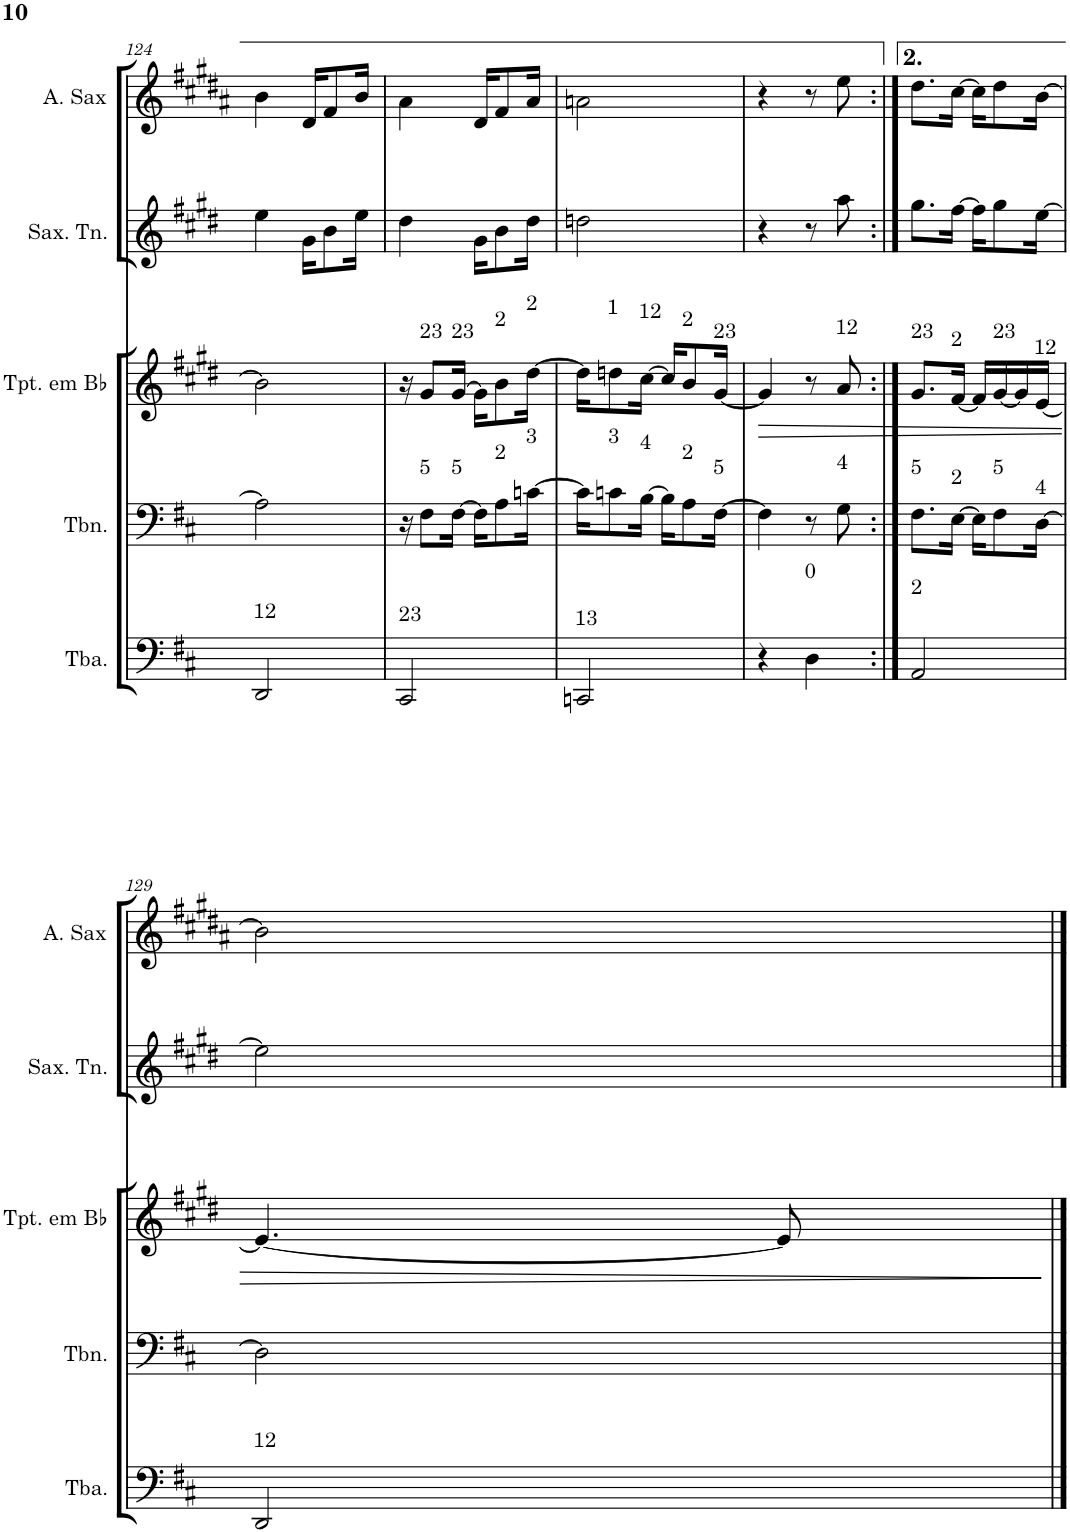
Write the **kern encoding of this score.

**kern	**kern	**kern	**kern	**kern
*part5	*part4	*part3	*part2	*part1
*staff5	*staff4	*staff3	*staff2	*staff1
*I"Tuba	*I"Trombone	*I"Trompete em Bb	*I"Saxofone Tenor	*I"Saxofone Alto
*I'Tba.	*I'Tbn.	*I'Tpt. em Bb	*I'Sax. Tn.	*
!!LO:PB:g=z
*clefF4	*clefF4	*clefG2	*clefG2	*clefG2
*	*	*Trd1c2	*Trd8c14	*Trd5c9
*k[f#c#]	*k[f#c#]	*k[f#c#g#d#]	*k[f#c#g#d#]	*k[f#c#g#d#a#]
*M2/4	*M2/4	*M2/4	*M2/4	*M2/4
=124	=124	=124	=124	=124
!LO:TX:a:t=12	!	!	!	!
2DD/	2A\]	2b\]	4ee\	4b\
.	.	.	16g#\KL	16d#/KL
.	.	.	8b\	8f#/
.	.	.	16ee\Jk	16b/Jk
=125	=125	=125	=125	=125
!LO:TX:a:t=23	!	!	!	!
2CC#/	16r	16r	4dd#\	4a#\
!	!	!LO:TX:a:t=23	!	!
!	!LO:TX:a:t=5	!	!	!
.	8F#\L	8g#/L	.	.
!	!	!LO:TX:a:t=23	!	!
!	!LO:TX:a:t=5	!	!	!
.	[>16F#\Jk	[>16g#/Jk	.	.
.	16F#\KL]	16g#\KL]	16g#\KL	16d#/KL
!	!	!LO:TX:a:t=2	!	!
!	!LO:TX:a:t=2	!	!	!
.	8A\	8b\	8b\	8f#/
!	!	!LO:TX:a:t=2	!	!
!	!LO:TX:a:t=3	!	!	!
.	[>16cn\Jk	[16dd#\Jk	16dd#\Jk	16a#/Jk
=126	=126	=126	=126	=126
!LO:TX:a:t=13	!	!	!	!
2CCn/	16c\KL]	16dd#\KL]	2ddn\	2an\
!	!	!LO:TX:a:t=1	!	!
!	!LO:TX:a:t=3	!	!	!
.	8cn\	8ddn\	.	.
!	!	!LO:TX:a:t=12	!	!
!	!LO:TX:a:t=4	!	!	!
.	[>16B\Jk	[>16cc#\Jk	.	.
.	16B\KL]	16cc#/KL]	.	.
!	!	!LO:TX:a:t=2	!	!
!	!LO:TX:a:t=2	!	!	!
.	8A\	8b/	.	.
!	!	!LO:TX:a:t=23	!	!
!	!LO:TX:a:t=5	!	!	!
.	[>16F#\Jk	[<16g#/Jk	.	.
=127	=127	=127	=127	=127
4r	4F#\]	4g#/]	4r	4r
!LO:TX:a:t=0	!	!	!	!
4D\	8r	8r	8r	8r
!	!	!LO:TX:a:t=12	!	!
!	!LO:TX:a:t=4	!	!	!
.	8G\	8a/	8aa\	8ee\
=128:|!	=128:|!	=128:|!	=128:|!	=128:|!
!	!	!LO:TX:a:t=23	!	!
!	!LO:TX:a:t=5	!	!	!
!LO:TX:a:t=2	!	!	!	!
2AA/	8.F#\L	8.g#/L	8.gg#\L	8.dd#\L
!	!	!LO:TX:a:t=2	!	!
!	!LO:TX:a:t=2	!	!	!
.	[>16E\Jk	[<16f#/Jk	[>16ff#\Jk	[>16cc#\Jk
.	16E\KL]	16f#/LL]	16ff#\KL]	16cc#\KL]
!	!	!LO:TX:a:t=23	!	!
!	!LO:TX:a:t=5	!	!	!
.	8F#\	[16g#/	8gg#\	8dd#\
.	.	16g#/]	.	.
!	!	!LO:TX:a:t=12	!	!
!	!LO:TX:a:t=4	!	!	!
.	[>16D\Jk	[<16e/JJ	[>16ee\Jk	[>16b\Jk
!!LO:LB:g=z
=129	=129	=129	=129	=129
!LO:TX:a:t=12	!	!	!	!
2DD/	2D\]	4.e/_	2ee\]	2b\]
.	.	8e/]	.	.
==	==	==	==	==
*-	*-	*-	*-	*-
